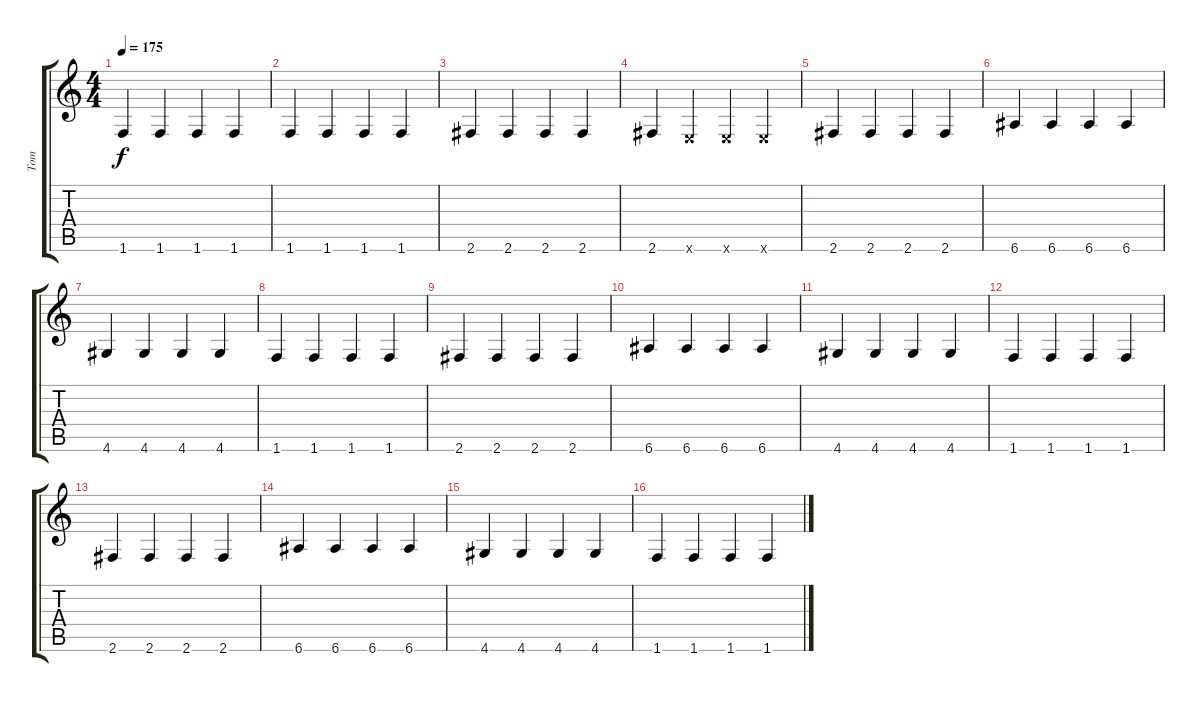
\track ("Tom" "Tom") {instrument electricbassfinger}
\staff {score tabs}
\tuning (E4 B3 G3 D3 A2 E2) {hide}
\ts (4 4)
\tempo 175
\clef g2
\ks c
1.6.4{dy f} 1.6.4 1.6.4 1.6.4 |
1.6.4 1.6.4 1.6.4 1.6.4 |
2.6.4 2.6.4 2.6.4 2.6.4 |
2.6.4 0.6{x}.4 0.6{x}.4 0.6{x}.4 |
2.6.4 2.6.4 2.6.4 2.6.4 |
6.6.4 6.6.4 6.6.4 6.6.4 |
4.6.4 4.6.4 4.6.4 4.6.4 |
1.6.4 1.6.4 1.6.4 1.6.4 |
2.6.4 2.6.4 2.6.4 2.6.4 |
6.6.4 6.6.4 6.6.4 6.6.4 |
4.6.4 4.6.4 4.6.4 4.6.4 |
1.6.4 1.6.4 1.6.4 1.6.4 |
2.6.4 2.6.4 2.6.4 2.6.4 |
6.6.4 6.6.4 6.6.4 6.6.4 |
4.6.4 4.6.4 4.6.4 4.6.4 |
1.6.4 1.6.4 1.6.4 1.6.4
